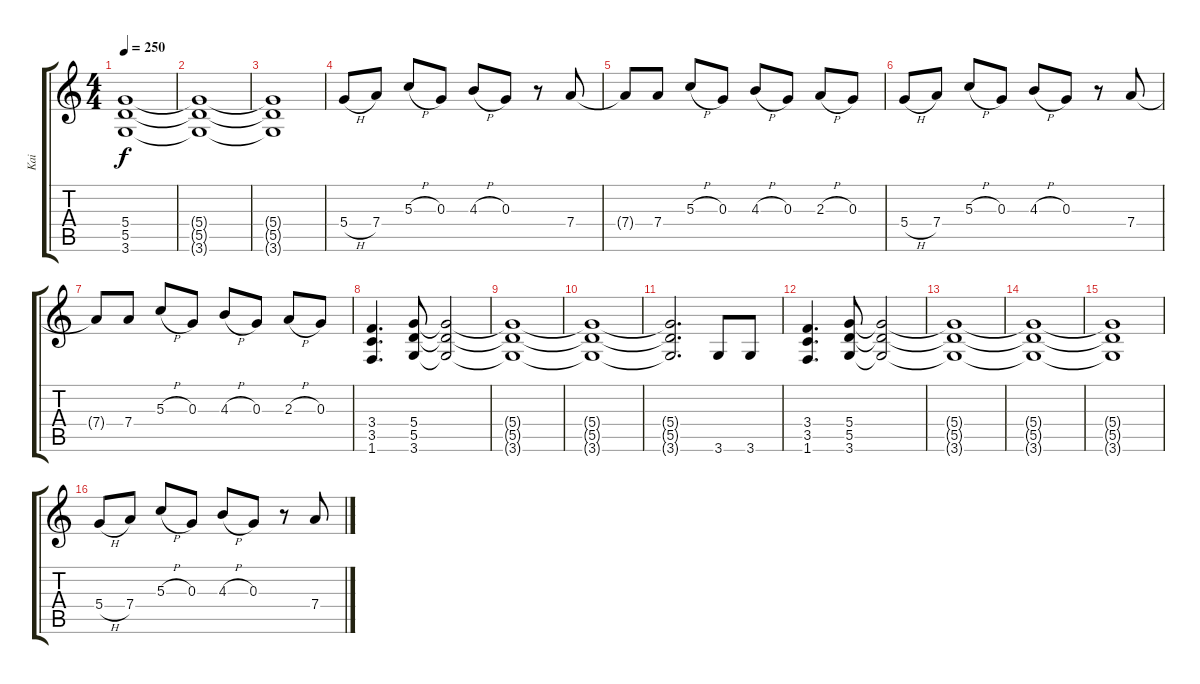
\track ("Kai" "Kai") {instrument distortionguitar}
\staff {score tabs}
\tuning (E4 B3 G3 D3 A2 E2) {hide}
\ts (4 4)
\tempo 250
\clef g2
\ks c
(5.4{t} 5.5{t} 3.6{t}).1{dy f} |
(5.4{t} 5.5{t} 3.6{t}).1 |
(5.4{t} 5.5{t} 3.6{t}).1 |
5.4{h}.8 7.4.8 5.3{h}.8 0.3.8 4.3{h}.8 0.3.8 r.8 7.4.8 |
7.4{t}.8 7.4.8 5.3{h}.8 0.3.8 4.3{h}.8 0.3.8 2.3{h}.8 0.3.8 |
5.4{h}.8 7.4.8 5.3{h}.8 0.3.8 4.3{h}.8 0.3.8 r.8 7.4.8 |
7.4{t}.8 7.4.8 5.3{h}.8 0.3.8 4.3{h}.8 0.3.8 2.3{h}.8 0.3.8 |
(3.4 3.5 1.6).4{d} (5.4 5.5 3.6).8 (5.4{t} 5.5{t} 3.6{t}).2 |
(5.4{t} 5.5{t} 3.6{t}).1 |
(5.4{t} 5.5{t} 3.6{t}).1 |
(5.4{t} 5.5{t} 3.6{t}).2{d} 3.6.8 3.6.8 |
(3.4 3.5 1.6).4{d} (5.4 5.5 3.6).8 (5.4{t} 5.5{t} 3.6{t}).2 |
(5.4{t} 5.5{t} 3.6{t}).1 |
(5.4{t} 5.5{t} 3.6{t}).1 |
(5.4{t} 5.5{t} 3.6{t}).1 |
5.4{h}.8 7.4.8 5.3{h}.8 0.3.8 4.3{h}.8 0.3.8 r.8 7.4.8
